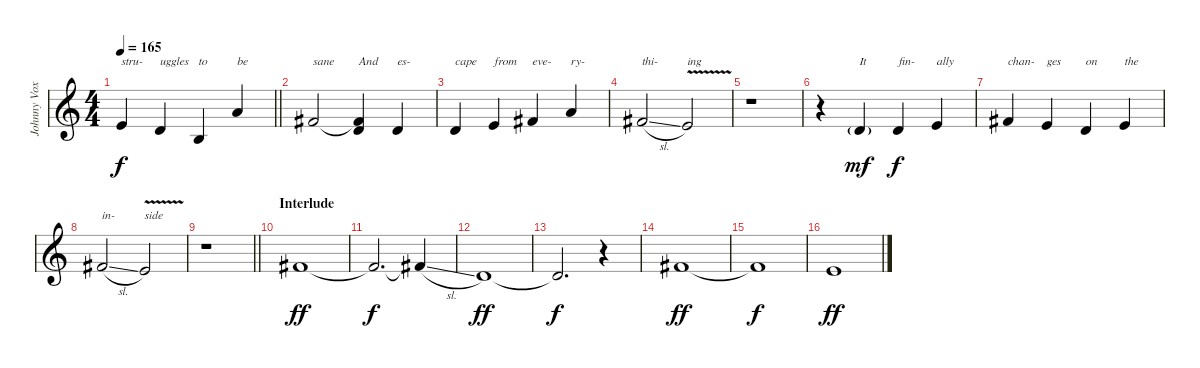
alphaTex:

\track ("Johnny Vox" "Johnny Vox") {instrument lead2sawtooth}
\staff {score}
\tuning (Db4 Ab3 E3 B2 Gb2 B1) {hide}
\ts (4 4)
\tempo 165
\clef g2
\barLineRight lightlight
\ks c
8.2.4{txt "stru-" dy f} 6.2.4{txt "uggles"} 3.2.4{txt "to"} 13.2.4{txt "be"} |
10.2.2{txt "sane"} (1.1 10.2{t}).4{txt "And"} 1.1.4{txt "es-"} |
1.1.4{txt "cape"} 3.1.4{txt "from"} 5.1.4{txt "eve-"} 8.1.4{txt "ry-"} |
5.1{sl}.2{txt "thi-"} 3.1{v}.2{txt "ing"} |
r.1 |
r.4 1.1{g}.4{txt "It" dy mf} 1.1.4{txt "fin-" dy f} 3.1.4{txt "ally"} |
5.1.4{txt "chan-"} 3.1.4{txt "ges"} 1.1.4{txt "on"} 3.1.4{txt "the"} |
5.1{sl}.2{txt "in-"} 3.1{v}.2{txt "side"} |
\barLineRight lightlight
r.1 |
\section ("" "Interlude")
10.2.1{dy ff volume 9} |
10.2{t}.2{d dy f} 10.2{sl t}.4 |
6.2.1{dy ff} |
6.2{t}.2{d dy f} r.4 |
10.2.1{dy ff} |
10.2{t}.1{dy f} |
8.2.1{dy ff}
